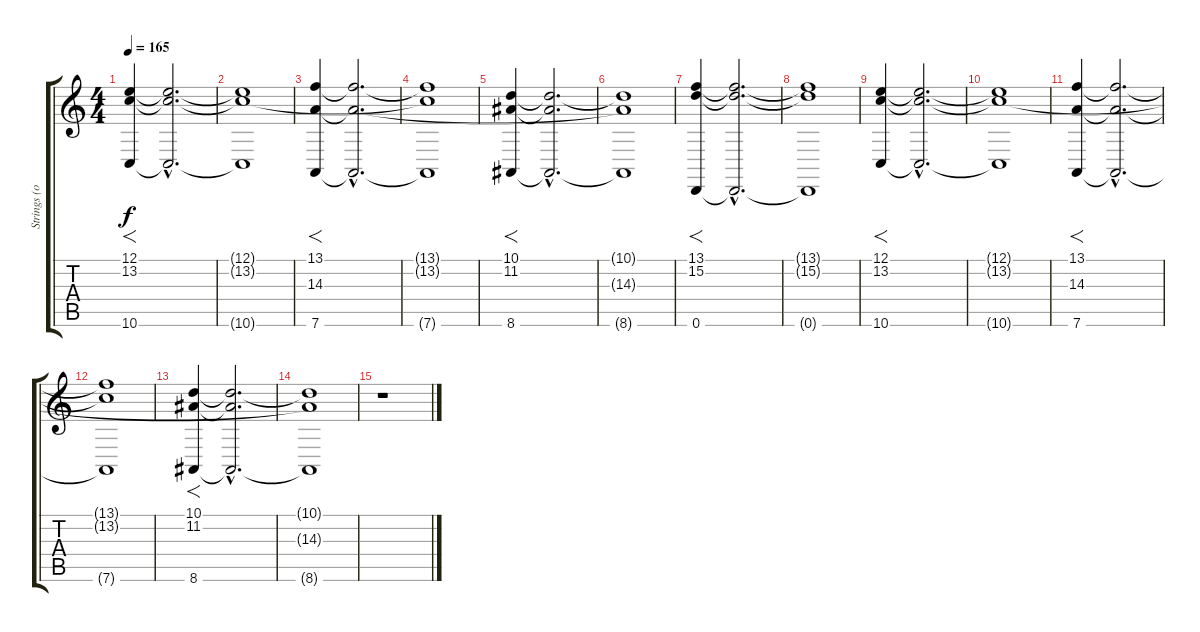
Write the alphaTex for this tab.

\track ("Strings (outro)" "Strings (o") {instrument stringensemble1}
\staff {score tabs}
\tuning (E4 B3 G3 D3 A2 D2) {hide}
\ts (4 4)
\tempo 165
\clef g2
\ks c
(12.1 13.2 10.6).4{f dy f} (12.1{hac t} 13.2{hac t} 10.6{hac t}).2{d} |
(12.1{t} 13.2{t} 10.6{t}).1 |
(13.1 14.3 7.6).4{f} (13.1{hac t} 14.3{hac t} 7.6{hac t}).2{d} |
(13.1{t} 13.2{t} 7.6{t}).1 |
(10.1 11.2 8.6).4{f} (10.1{hac t} 11.2{hac t} 8.6{hac t}).2{d} |
(10.1{t} 14.3{t} 8.6{t}).1 |
(13.1 15.2 0.6).4{f} (13.1{hac t} 15.2{hac t} 0.6{hac t}).2{d} |
(13.1{t} 15.2{t} 0.6{t}).1 |
(12.1 13.2 10.6).4{f} (12.1{hac t} 13.2{hac t} 10.6{hac t}).2{d} |
(12.1{t} 13.2{t} 10.6{t}).1 |
(13.1 14.3 7.6).4{f} (13.1{hac t} 14.3{hac t} 7.6{hac t}).2{d} |
(13.1{t} 13.2{t} 7.6{t}).1 |
(10.1 11.2 8.6).4{f} (10.1{hac t} 11.2{hac t} 8.6{hac t}).2{d} |
(10.1{t} 14.3{t} 8.6{t}).1 |
r.1
